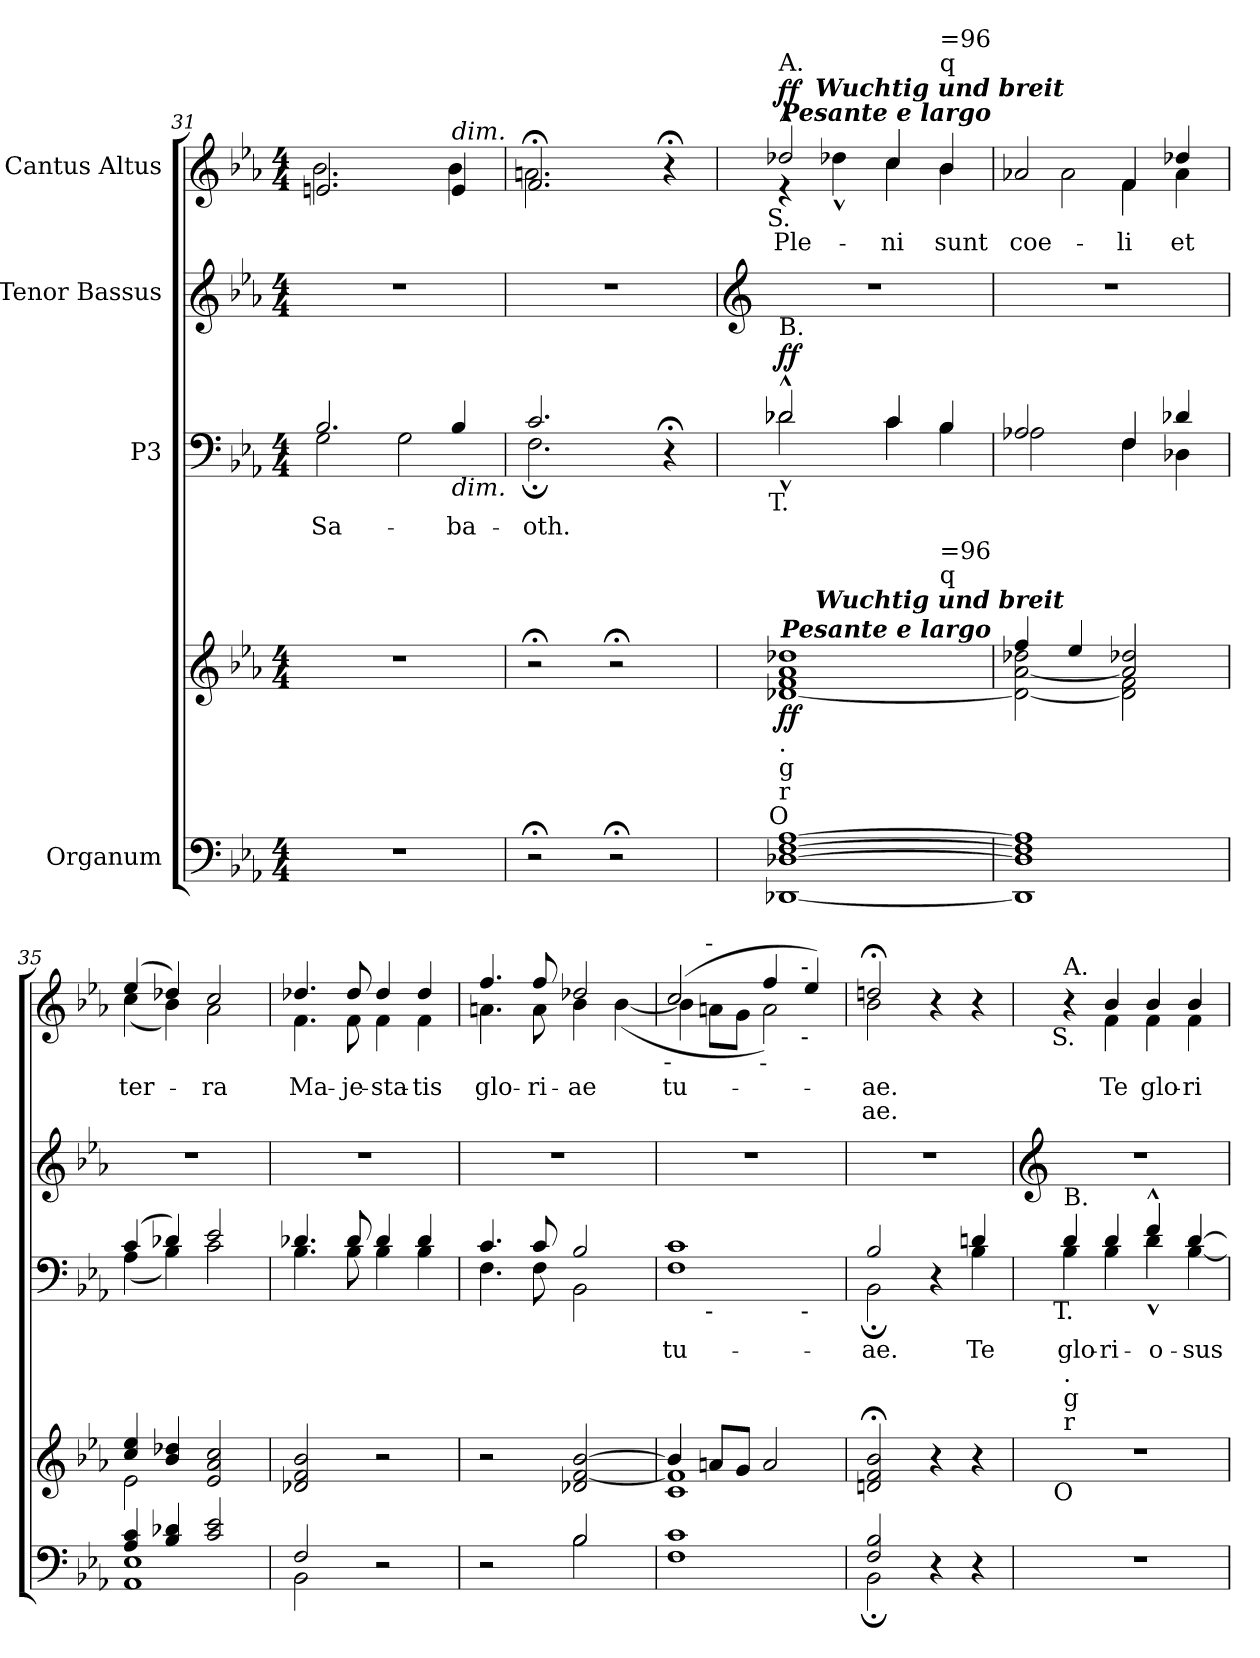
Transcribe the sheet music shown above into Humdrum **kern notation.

**kern	**kern	**dynam	**kern	**text	**dynam	**kern	**kern	**text	**text	**dynam
*part4	*part4	*part4	*part3	*part3	*part3	*part2	*part1	*part1	*part1	*part1
*staff5	*staff4	*staff4/5	*staff3	*staff3	*staff3	*staff2	*staff1	*staff1	*staff1	*staff1
*I"Organum	*	*	*I"P3	*	*	*I"Tenor Bassus	*I"Cantus Altus	*	*	*
*clefF4	*clefG2	*	*clefF4	*	*	*clefG2	*clefG2	*	*	*
*k[b-e-a-]	*k[b-e-a-]	*	*k[b-e-a-]	*	*	*k[b-e-a-]	*k[b-e-a-]	*	*	*
*E-:	*E-:	*	*E-:	*	*	*E-:	*E-:	*	*	*
*M4/4	*M4/4	*	*M4/4	*	*	*M4/4	*M4/4	*	*	*
=31	=31	=31	=31	=31	=31	=31	=31	=31	=31	=31
!	!	!	!	!	!	!	!LO:TX:t=rit.	!	!	!
!	!	!	!	!LO:LY:a:color=#000000	!	!	!	!	!	!
*	*	*	*^	*	*	*	*^	*	*	*
1r	1r	.	2.B-i/	2Gi\	Sa-	.	1r	2.eni/	2.b-i\	.	.	.
.	.	.	.	2Gi\	.	.	.	.	.	.	.	.
!	!	!	!	!	!	!	!	!LO:TX:a:i:t=dim.	!	!	!	!
!	!	!	!LO:TX:b:i:t=dim.	!	!	!	!	!	!	!	!	!
!	!	!	!	!	!LO:LY:a:color=#000000	!	!	!	!	!	!	!
.	.	.	4B-i/	.	-ba-	.	.	4ei/	4b-i\	.	.	.
=32	=32	=32	=32	=32	=32	=32	=32	=32	=32	=32	=32	=32
!	!	!	!	!	!LO:LY:a:color=#000000	!	!	!	!	!	!	!
2r;	2r;	.	2.ci/	2.F;i\	-oth.	.	1r	2.f;i/	2.ani\	.	.	.
2r;	2r;	.	.	.	.	.	.	.	.	.	.	.
.	.	.	4r;	4ryy	.	.	.	4r;	4ryy	.	.	.
!!LO:LB:g=z	!!
=33	=33	=33	=33	=33	=33	=33	=33	=33	=33	=33	=33	=33
*	*	*	*	*	*	*	*clefG2	*	*	*	*	*
*^	*^	*	*	*	*	*	*	*	*	*	*	*
!	!	!	!	!	!	!	!	!	!	!LO:TX:b:cj:t=S.	!	!	!	!
!	!	!	!	!	!	!	!	!	!	!LO:TX:t=A.	!	!	!	!
!	!	!	!	!	!LO:TX:b:cj:t=T.	!	!	!	!	!	!	!	!	!
!	!	!	!	!	!LO:TX:t=B.	!	!	!	!	!	!	!	!	!
!LO:TX:a:cj:t=O	!	!	!	!	!	!	!	!	!	!	!	!	!	!
!LO:TX:t=r	!	!	!	!	!	!	!	!	!	!	!	!	!	!
!LO:TX:t=g	!	!	!	!	!	!	!	!	!	!	!	!	!	!
!LO:TX:t=.	!	!	!	!	!	!	!	!	!	!	!	!	!	!
!	!	!	!	!	!	!	!	!	!	!	!	!LO:LY:b:color=#000000	!	!
*	*	*^	*^	*	*	*	*	*	*	*	*	*	*	*
[1D-Xi [1Fi [1A-i	[1DD-Xi	1a-i 1dd-Xi	[1d-Xi 1fi	2ryy	2.ryy	ff	2d-X^^i/	2d-^^i\	.	ff	1r	2dd-X^^i/	4r	Ple-	.	ff
.	.	.	.	.	.	.	.	.	.	.	.	.	4dd-X^^i\	.	.	.
!	!	!	!	!	!	!	!	!	!	!	!	!LO:TX:a:Bi:cj:t=Pesante e largo	!	!	!	!
!	!	!	!	!LO:TX:a:Bi:cj:t=Pesante e largo	!	!	!	!	!	!	!	!	!	!	!	!
!	!	!	!	!	!	!	!	!	!	!	!	!	!	!LO:LY:b:color=#000000	!	!
.	.	.	.	2ryy	.	.	4ci/	4ci\	.	.	.	4cci/	4cci\	-ni	.	.
!	!	!	!	!	!	!	!	!	!	!	!	!LO:TX:a:Bi:cj:t=Wuchtig und breit	!	!	!	!
!	!	!	!	!	!	!	!	!	!	!	!	!LO:TX:t=q	!	!	!	!
!	!	!	!	!	!	!	!	!	!	!	!	!LO:TX:t==96	!	!	!	!
!	!	!	!	!	!LO:TX:a:Bi:cj:t=Wuchtig und breit	!	!	!	!	!	!	!	!	!	!	!
!	!	!	!	!	!LO:TX:t=q	!	!	!	!	!	!	!	!	!	!	!
!	!	!	!	!	!LO:TX:t==96	!	!	!	!	!	!	!	!	!	!	!
!	!	!	!	!	!	!	!	!	!	!	!	!	!	!LO:LY:b:color=#000000	!	!
.	.	.	.	.	4ryy	.	4B-i/	4B-i\	.	.	.	4b-i/	4b-i\	sunt	.	.
*	*	*	*v	*v	*v	*	*	*	*	*	*	*	*	*	*	*
=34	=34	=34	=34	=34	=34	=34	=34	=34	=34	=34	=34	=34	=34	=34
*	*	*^	*^	*	*	*	*	*	*	*	*	*	*	*
!	!	!	!	!	!	!	!	!	!	!	!	!	!	!LO:LY:b:color=#000000	!	!
*	*	*	*v	*v	*v	*	*	*	*	*	*	*	*	*	*	*
1D-i] 1Fi] 1A-i]	1DD-i]	4ffi/	2d-i\_ [2a-i 2dd-Xi	.	2A-Xi/	2A-i\	.	.	1r	2a-Xi/	2a-i\	coe-	.	.
.	.	4ee-i/	.	.	.	.	.	.	.	.	.	.	.	.
!	!	!	!	!	!	!	!	!	!	!	!	!LO:LY:b:color=#000000	!	!
.	.	2a-i/] 2dd-Xi	2d-i\] 2fi	.	4Fi/	4Fi\	.	.	.	4fi/	4fi\	-li	.	.
!	!	!	!	!	!	!	!	!	!	!	!	!LO:LY:b:color=#000000	!	!
.	.	.	.	.	4d-Xi/	4D-Xi\	.	.	.	4dd-Xi/	4a-i\	et	.	.
=35	=35	=35	=35	=35	=35	=35	=35	=35	=35	=35	=35	=35	=35	=35
!	!	!	!	!	!	!	!	!	!	!	!	!LO:LY:b:color=#000000	!	!
4A-i/ 4ci	1AA-i 1E-i	4cci/ 4ee-i	2e-i\	.	(4ci/	(4A-i\	.	.	1r	(4ee-i/	(4cci\	ter-	.	.
4B-i/ 4d-Xi	.	4b-i/ 4dd-Xi	.	.	4d-Xi/)	4B-i\)	.	.	.	4dd-Xi/)	4b-i\)	.	.	.
!	!	!	!	!	!	!	!	!	!	!	!	!LO:LY:b:color=#000000	!	!
2ci/ 2e-i	.	2e-i/ 2a-i 2cci	2ryy	.	2e-i/	2ci\	.	.	.	2cci/	2a-i\	-ra	.	.
*	*	*v	*v	*	*	*	*	*	*	*	*	*	*	*
=36	=36	=36	=36	=36	=36	=36	=36	=36	=36	=36	=36	=36	=36
*	*	*^	*	*	*	*	*	*	*	*	*	*	*
!	!	!	!	!	!	!	!	!	!	!	!	!LO:LY:b:color=#000000	!	!
*	*	*v	*v	*	*	*	*	*	*	*	*	*	*	*
2Fi/	2BB-i\	2d-Xi/ 2fi 2b-i	.	4.d-Xi/	4.B-i\	.	.	1r	4.dd-Xi/	4.fi\	Ma-	.	.
!	!	!	!	!	!	!	!	!	!	!	!LO:LY:b:color=#000000	!	!
.	.	.	.	8d-i/	8B-i\	.	.	.	8dd-i/	8fi\	-je-	.	.
!	!	!	!	!	!	!	!	!	!	!	!LO:LY:b:color=#000000	!	!
2r	2ryy	2r	.	4d-i/	4B-i\	.	.	.	4dd-i/	4fi\	-sta-	.	.
!	!	!	!	!	!	!	!	!	!	!	!LO:LY:b:color=#000000	!	!
.	.	.	.	4d-i/	4B-i\	.	.	.	4dd-i/	4fi\	-tis	.	.
=37	=37	=37	=37	=37	=37	=37	=37	=37	=37	=37	=37	=37	=37
!	!	!	!	!	!	!	!	!	!	!	!LO:LY:b:color=#000000	!	!
2r	2ryy	2r	.	4.ci/	4.Fi\	.	.	1r	4.ffi/	4.ani\	glo-	.	.
!	!	!	!	!	!	!	!	!	!	!	!LO:LY:b:color=#000000	!	!
.	.	.	.	8ci/	8Fi\	.	.	.	8ffi/	8ai\	-ri-	.	.
!	!	!	!	!	!	!	!	!	!	!	!LO:LY:b:color=#000000	!	!
2B-i/	2B-i\	2d-Xi/ [2fi [2b-i	.	2B-i/	2BB-i\	.	.	.	2dd-Xi/	4b-i\	-ae	.	.
.	.	.	.	.	.	.	.	.	.	([4b-i\	.	.	.
*v	*v	*	*	*v	*v	*	*	*	*	*	*	*	*
=38	=38	=38	=38	=38	=38	=38	=38	=38	=38	=38	=38
*	*^	*	*	*	*	*	*	*	*	*	*
!	!	!	!	!	!LO:LY:b:color=#000000	!	!	!	!	!	!	!
!	!	!	!	!	!	!	!	!LO:TX:b:cj:t=-	!	!	!	!
!	!	!	!	!	!	!	!	!	!	!LO:LY:a:color=#000000	!	!
*	*	*	*	*^	*	*	*	*	*	*	*	*
*	*	*	*	*	*^	*	*	*	*	*	*	*	*
1Fi 1ci	4b-i/]	1ci 1fi]	.	1Fi 1ci	4ryy	2.ryy	tu-	.	1r	(2cci/	4b-i\]	tu-	.	.
!	!	!	!	!	!	!	!	!	!	!	!LO:TX:a:cj:t=-	!	!	!
!	!	!	!	!	!LO:TX:b:cj:t=-	!	!	!	!	!	!	!	!	!
.	8ani/L	.	.	.	2.ryy	.	.	.	.	.	8ani\L	.	.	.
.	8gi/J	.	.	.	.	.	.	.	.	.	8gi\J	.	.	.
!	!	!	!	!	!	!	!	!	!	!LO:TX:b:cj:t=-	!	!	!	!
.	2ai/	.	.	.	.	.	.	.	.	4ffi/	2ai\)	.	.	.
!	!	!	!	!	!	!	!	!	!	!LO:TX:b:cj:t=-	!	!	!	!
!	!	!	!	!	!	!	!	!	!	!LO:TX:a:cj:t=-	!	!	!	!
!	!	!	!	!	!	!LO:TX:b:cj:t=-	!	!	!	!	!	!	!	!
.	.	.	.	.	.	4ryy	.	.	.	4ee-i/)	.	.	.	.
*	*v	*v	*	*	*	*	*	*	*	*	*	*	*	*
*	*	*	*v	*v	*v	*	*	*	*	*	*	*	*
=39	=39	=39	=39	=39	=39	=39	=39	=39	=39	=39	=39
*^	*	*	*	*	*	*	*	*	*	*	*
*	*	*	*	*^	*	*	*	*	*	*	*	*
*	*	*	*	*	*^	*	*	*	*	*	*	*	*
!	!	!	!	!	!	!	!LO:LY:b:color=#000000	!	!	!	!	!	!	!
*	*	*	*	*	*v	*v	*	*	*	*	*	*	*	*
*	*	*	*	*	*^	*	*	*	*	*	*	*	*
!	!	!	!	!	!	!	!	!	!	!	!	!LO:LY:a:color=#000000	!LO:LY:b:color=#000000	!
*	*	*	*	*	*v	*v	*	*	*	*	*	*	*	*
2Fi/ 2B-i	2BB-;i\	2dni/; 2fi; 2b-i;	.	2B-i/	2BB-;i\	-ae.	.	1r	2ddn;i/	2b-i\	-ae.	-ae.	.
4r	2ryy	4r	.	4r	4ryy	.	.	.	4r	2ryy	.	.	.
!	!	!	!	!	!	!LO:LY:b:color=#000000	!	!	!	!	!	!	!
4r	.	4r	.	4dni/	4B-i\	Te	.	.	4r	.	.	.	.
*v	*v	*	*	*	*	*	*	*	*	*	*	*	*
!!LO:PB:g=z	!!
=40	=40	=40	=40	=40	=40	=40	=40	=40	=40	=40	=40	=40
*	*	*	*	*	*	*	*clefG2	*	*	*	*	*
!	!	!	!	!	!	!	!	!LO:TX:b:cj:t=S.	!	!	!	!
!	!	!	!	!	!	!	!	!LO:TX:t=A.	!	!	!	!
!	!	!	!LO:TX:b:cj:t=T.	!	!	!	!	!	!	!	!	!
!	!	!	!LO:TX:t=B.	!	!	!	!	!	!	!	!	!
!	!LO:TX:b:cj:t=O	!	!	!	!	!	!	!	!	!	!	!
!	!LO:TX:t=r	!	!	!	!	!	!	!	!	!	!	!
!	!LO:TX:t=g	!	!	!	!	!	!	!	!	!	!	!
!	!LO:TX:t=.	!	!	!	!	!	!	!	!	!	!	!
!	!	!	!	!	!LO:LY:b:color=#000000	!	!	!	!	!	!	!
1r	1r	.	4di/	4B-i\	glo-	.	1r	4r	4ryy	.	.	.
!	!	!	!	!	!LO:LY:b:color=#000000	!	!	!	!	!	!	!
!	!	!	!	!	!	!	!	!	!	!LO:LY:b:color=#000000	!	!
.	.	.	4di/	4B-i\	-ri-	.	.	4b-i/	4fi\	Te	.	.
!	!	!	!	!	!LO:LY:b:color=#000000	!	!	!	!	!	!	!
!	!	!	!	!	!	!	!	!	!	!LO:LY:b:color=#000000	!	!
.	.	.	4f^^i/	4d^^i\	-o-	.	.	4b-i/	4fi\	glo-	.	.
!	!	!	!	!	!LO:LY:b:color=#000000	!	!	!	!	!	!	!
!	!	!	!	!	!	!	!	!	!	!LO:LY:b:color=#000000	!	!
.	.	.	[4di/	[4B-i\	-sus	.	.	4b-i/	4fi\	-ri-	.	.
*	*	*	*v	*v	*	*	*	*v	*v	*	*	*
=	=	=	=	=	=	=	=	=	=	=
*-	*-	*-	*-	*-	*-	*-	*-	*-	*-	*-
